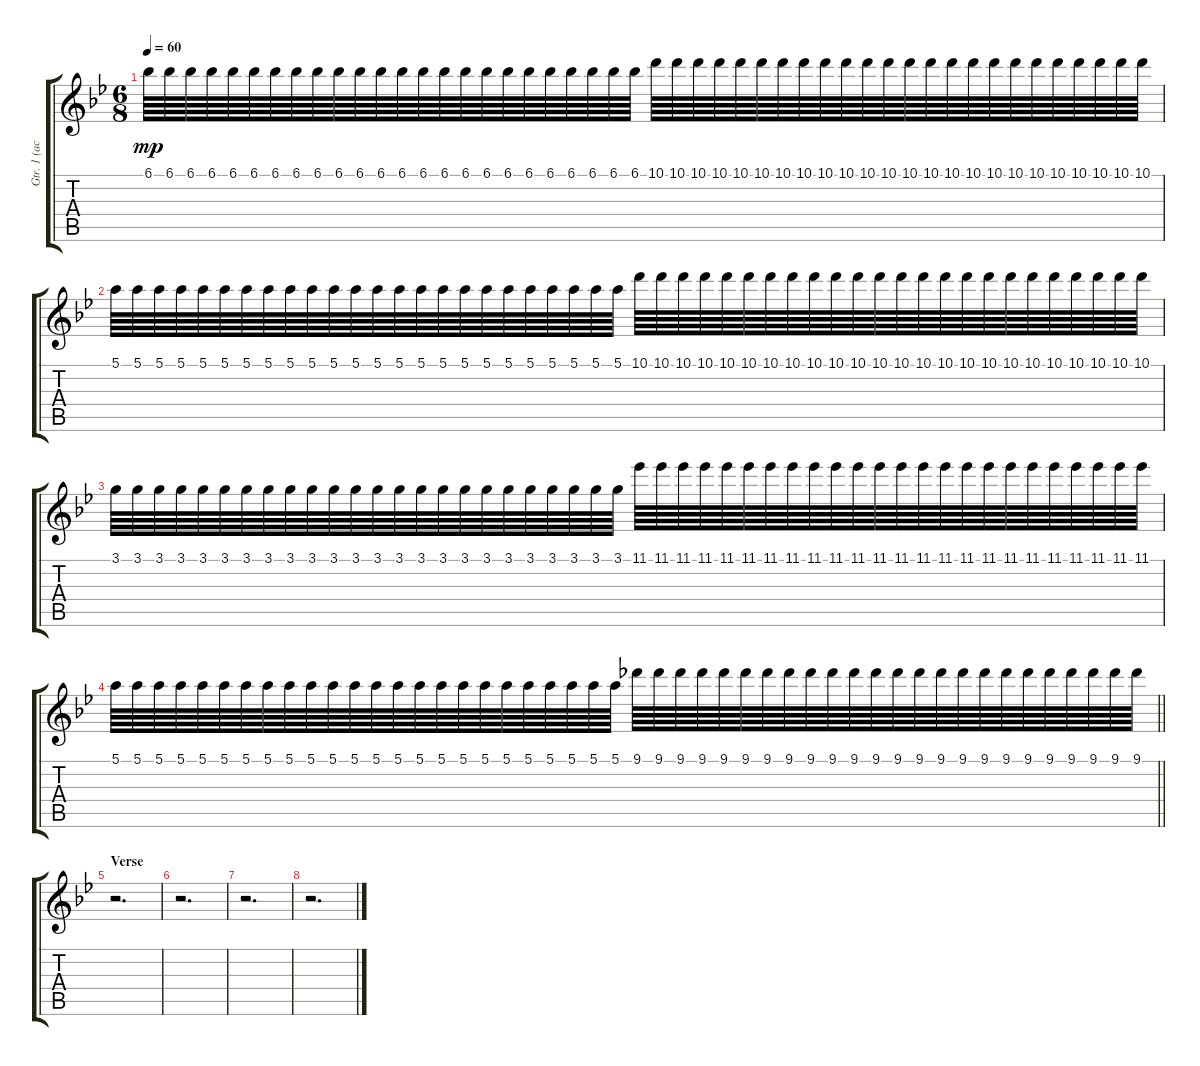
\track ("Gtr. 1 (acous.)" "Gtr. 1 (ac") {instrument acousticguitarnylon}
\staff {score tabs}
\tuning (E4 B3 G3 D3 A2 E2) {hide}
\ts (6 8)
\tempo 60
\clef g2
\ks bb
6.1.64{dy mp} 6.1.64 6.1.64 6.1.64 6.1.64 6.1.64 6.1.64 6.1.64 6.1.64 6.1.64 6.1.64 6.1.64 6.1.64 6.1.64 6.1.64 6.1.64 6.1.64 6.1.64 6.1.64 6.1.64 6.1.64 6.1.64 6.1.64 6.1.64 10.1.64 10.1.64 10.1.64 10.1.64 10.1.64 10.1.64 10.1.64 10.1.64 10.1.64 10.1.64 10.1.64 10.1.64 10.1.64 10.1.64 10.1.64 10.1.64 10.1.64 10.1.64 10.1.64 10.1.64 10.1.64 10.1.64 10.1.64 10.1.64 |
5.1.64 5.1.64 5.1.64 5.1.64 5.1.64 5.1.64 5.1.64 5.1.64 5.1.64 5.1.64 5.1.64 5.1.64 5.1.64 5.1.64 5.1.64 5.1.64 5.1.64 5.1.64 5.1.64 5.1.64 5.1.64 5.1.64 5.1.64 5.1.64 10.1.64 10.1.64 10.1.64 10.1.64 10.1.64 10.1.64 10.1.64 10.1.64 10.1.64 10.1.64 10.1.64 10.1.64 10.1.64 10.1.64 10.1.64 10.1.64 10.1.64 10.1.64 10.1.64 10.1.64 10.1.64 10.1.64 10.1.64 10.1.64 |
3.1.64 3.1.64 3.1.64 3.1.64 3.1.64 3.1.64 3.1.64 3.1.64 3.1.64 3.1.64 3.1.64 3.1.64 3.1.64 3.1.64 3.1.64 3.1.64 3.1.64 3.1.64 3.1.64 3.1.64 3.1.64 3.1.64 3.1.64 3.1.64 11.1.64 11.1.64 11.1.64 11.1.64 11.1.64 11.1.64 11.1.64 11.1.64 11.1.64 11.1.64 11.1.64 11.1.64 11.1.64 11.1.64 11.1.64 11.1.64 11.1.64 11.1.64 11.1.64 11.1.64 11.1.64 11.1.64 11.1.64 11.1.64 |
\barLineRight lightlight
5.1.64 5.1.64 5.1.64 5.1.64 5.1.64 5.1.64 5.1.64 5.1.64 5.1.64 5.1.64 5.1.64 5.1.64 5.1.64 5.1.64 5.1.64 5.1.64 5.1.64 5.1.64 5.1.64 5.1.64 5.1.64 5.1.64 5.1.64 5.1.64 9.1.64 9.1.64 9.1.64 9.1.64 9.1.64 9.1.64 9.1.64 9.1.64 9.1.64 9.1.64 9.1.64 9.1.64 9.1.64 9.1.64 9.1.64 9.1.64 9.1.64 9.1.64 9.1.64 9.1.64 9.1.64 9.1.64 9.1.64 9.1.64 |
\section ("" "Verse")
r.2{d} |
r.2{d} |
r.2{d} |
r.2{d}
